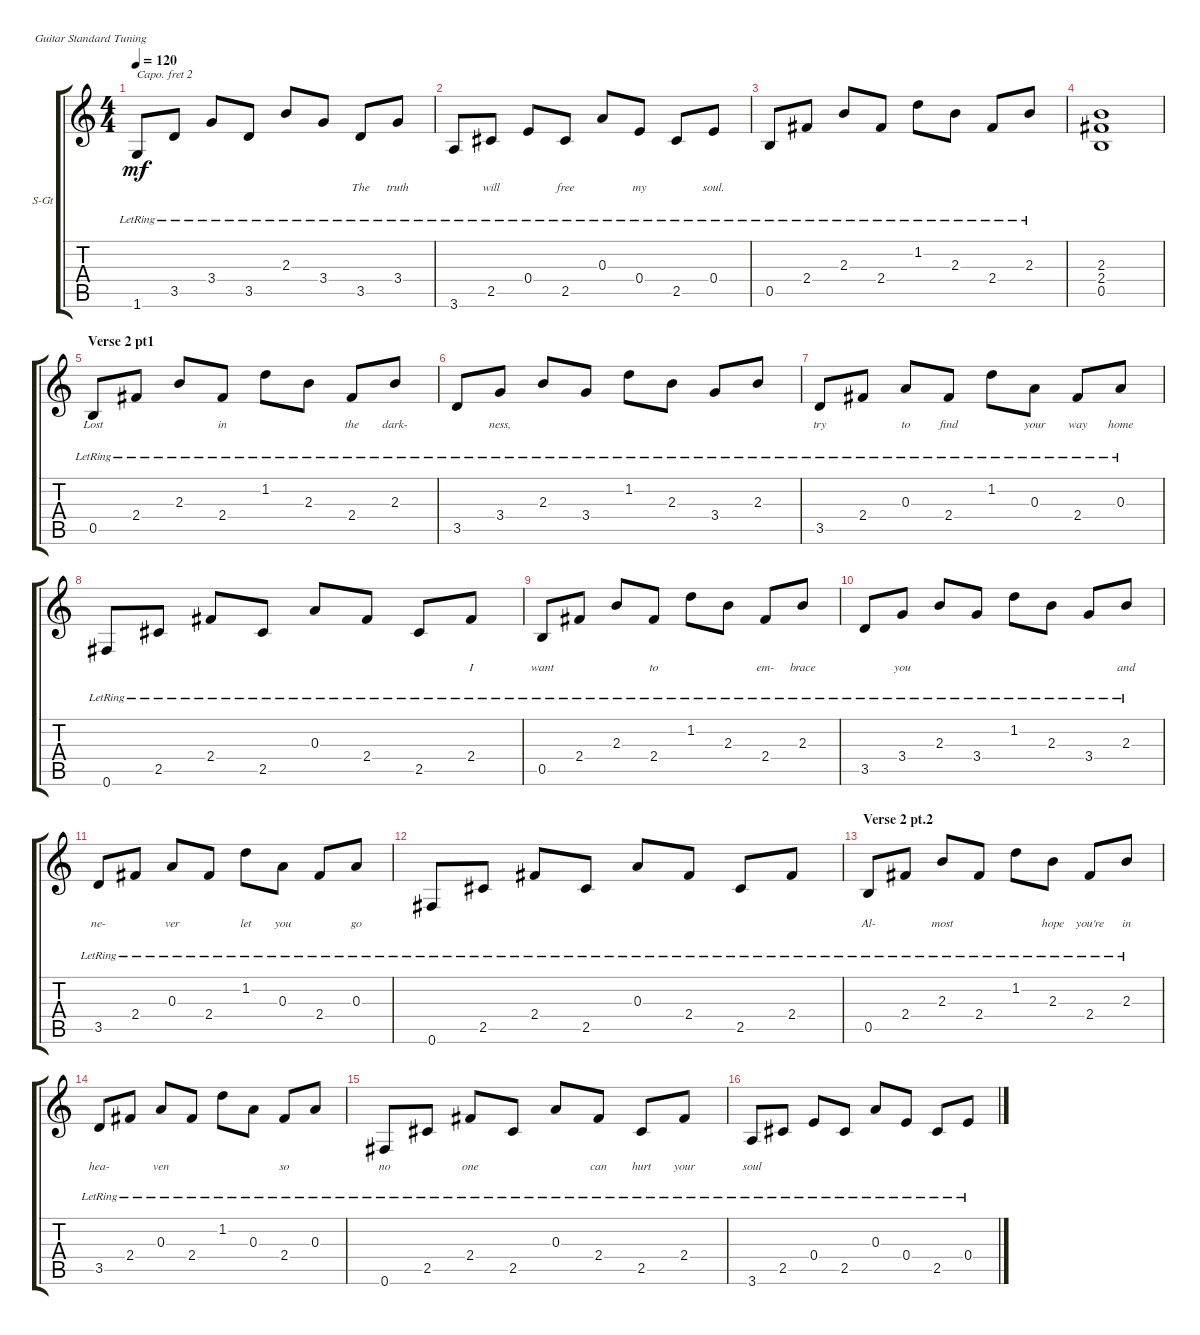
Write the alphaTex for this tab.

\defaultSystemsLayout 4
\bracketExtendMode groupsimilarinstruments
\firstSystemTrackNameOrientation horizontal
\otherSystemsTrackNameOrientation horizontal
\track ("Steel Guitar" "S-Gt") {instrument acousticguitarsteel}
\staff {score tabs}
\capo 2
\tuning (E4 B3 G3 D3 A2 E2)
\ts (4 4)
\tempo 120
\clef g2
\ks c
1.6{lr}.8{lyrics (0 "") lyrics (1 "") lyrics (2 "") lyrics (3 "") lyrics (4 "") dy mf} 3.5{lr}.8{lyrics (0 "") lyrics (1 "") lyrics (2 "") lyrics (3 "") lyrics (4 "")} 3.4{lr}.8{lyrics (0 "") lyrics (1 "") lyrics (2 "") lyrics (3 "") lyrics (4 "")} 3.5{lr}.8{lyrics (0 "") lyrics (1 "") lyrics (2 "") lyrics (3 "") lyrics (4 "")} 2.3{lr}.8{lyrics (0 "") lyrics (1 "") lyrics (2 "") lyrics (3 "") lyrics (4 "")} 3.4{lr}.8{lyrics (0 "") lyrics (1 "") lyrics (2 "") lyrics (3 "") lyrics (4 "")} 3.5{lr}.8{lyrics (0 "The") lyrics (1 "") lyrics (2 "") lyrics (3 "") lyrics (4 "")} 3.4{lr}.8{lyrics (0 "truth") lyrics (1 "") lyrics (2 "") lyrics (3 "") lyrics (4 "")} |
3.6{lr}.8{lyrics (0 "") lyrics (1 "") lyrics (2 "") lyrics (3 "") lyrics (4 "")} 2.5{lr}.8{lyrics (0 "will") lyrics (1 "") lyrics (2 "") lyrics (3 "") lyrics (4 "")} 0.4{lr}.8{lyrics (0 "") lyrics (1 "") lyrics (2 "") lyrics (3 "") lyrics (4 "")} 2.5{lr}.8{lyrics (0 "free") lyrics (1 "") lyrics (2 "") lyrics (3 "") lyrics (4 "")} 0.3{lr}.8{lyrics (0 "") lyrics (1 "") lyrics (2 "") lyrics (3 "") lyrics (4 "")} 0.4{lr}.8{lyrics (0 "my") lyrics (1 "") lyrics (2 "") lyrics (3 "") lyrics (4 "")} 2.5{lr}.8{lyrics (0 "") lyrics (1 "") lyrics (2 "") lyrics (3 "") lyrics (4 "")} 0.4{lr}.8{lyrics (0 "soul.") lyrics (1 "") lyrics (2 "") lyrics (3 "") lyrics (4 "")} |
0.5{lr}.8{lyrics (0 "") lyrics (1 "") lyrics (2 "") lyrics (3 "") lyrics (4 "")} 2.4{lr}.8{lyrics (0 "") lyrics (1 "") lyrics (2 "") lyrics (3 "") lyrics (4 "")} 2.3{lr}.8{lyrics (0 "") lyrics (1 "") lyrics (2 "") lyrics (3 "") lyrics (4 "")} 2.4{lr}.8{lyrics (0 "") lyrics (1 "") lyrics (2 "") lyrics (3 "") lyrics (4 "")} 1.2{lr}.8{lyrics (0 "") lyrics (1 "") lyrics (2 "") lyrics (3 "") lyrics (4 "")} 2.3{lr}.8{lyrics (0 "") lyrics (1 "") lyrics (2 "") lyrics (3 "") lyrics (4 "")} 2.4{lr}.8{lyrics (0 "") lyrics (1 "") lyrics (2 "") lyrics (3 "") lyrics (4 "")} 2.3{lr}.8{lyrics (0 "") lyrics (1 "") lyrics (2 "") lyrics (3 "") lyrics (4 "")} |
(0.5 2.4 2.3).1{lyrics (0 "") lyrics (1 "") lyrics (2 "") lyrics (3 "") lyrics (4 "")} |
\section ("" "Verse 2 pt1")
0.5{lr}.8{lyrics (0 "Lost") lyrics (1 "") lyrics (2 "") lyrics (3 "") lyrics (4 "")} 2.4{lr}.8{lyrics (0 "") lyrics (1 "") lyrics (2 "") lyrics (3 "") lyrics (4 "")} 2.3{lr}.8{lyrics (0 "") lyrics (1 "") lyrics (2 "") lyrics (3 "") lyrics (4 "")} 2.4{lr}.8{lyrics (0 "in") lyrics (1 "") lyrics (2 "") lyrics (3 "") lyrics (4 "")} 1.2{lr}.8{lyrics (0 "") lyrics (1 "") lyrics (2 "") lyrics (3 "") lyrics (4 "")} 2.3{lr}.8{lyrics (0 "") lyrics (1 "") lyrics (2 "") lyrics (3 "") lyrics (4 "")} 2.4{lr}.8{lyrics (0 "the") lyrics (1 "") lyrics (2 "") lyrics (3 "") lyrics (4 "")} 2.3{lr}.8{lyrics (0 "dark-") lyrics (1 "") lyrics (2 "") lyrics (3 "") lyrics (4 "")} |
3.5{lr}.8{lyrics (0 "") lyrics (1 "") lyrics (2 "") lyrics (3 "") lyrics (4 "")} 3.4{lr}.8{lyrics (0 "ness,") lyrics (1 "") lyrics (2 "") lyrics (3 "") lyrics (4 "")} 2.3{lr}.8{lyrics (0 "") lyrics (1 "") lyrics (2 "") lyrics (3 "") lyrics (4 "")} 3.4{lr}.8{lyrics (0 "") lyrics (1 "") lyrics (2 "") lyrics (3 "") lyrics (4 "")} 1.2{lr}.8{lyrics (0 "") lyrics (1 "") lyrics (2 "") lyrics (3 "") lyrics (4 "")} 2.3{lr}.8{lyrics (0 "") lyrics (1 "") lyrics (2 "") lyrics (3 "") lyrics (4 "")} 3.4{lr}.8{lyrics (0 "") lyrics (1 "") lyrics (2 "") lyrics (3 "") lyrics (4 "")} 2.3{lr}.8{lyrics (0 "") lyrics (1 "") lyrics (2 "") lyrics (3 "") lyrics (4 "")} |
3.5{lr}.8{lyrics (0 "try") lyrics (1 "") lyrics (2 "") lyrics (3 "") lyrics (4 "")} 2.4{lr}.8{lyrics (0 "") lyrics (1 "") lyrics (2 "") lyrics (3 "") lyrics (4 "")} 0.3{lr}.8{lyrics (0 "to") lyrics (1 "") lyrics (2 "") lyrics (3 "") lyrics (4 "")} 2.4{lr}.8{lyrics (0 "find") lyrics (1 "") lyrics (2 "") lyrics (3 "") lyrics (4 "")} 1.2{lr}.8{lyrics (0 "") lyrics (1 "") lyrics (2 "") lyrics (3 "") lyrics (4 "")} 0.3{lr}.8{lyrics (0 "your") lyrics (1 "") lyrics (2 "") lyrics (3 "") lyrics (4 "")} 2.4{lr}.8{lyrics (0 "way") lyrics (1 "") lyrics (2 "") lyrics (3 "") lyrics (4 "")} 0.3{lr}.8{lyrics (0 "home") lyrics (1 "") lyrics (2 "") lyrics (3 "") lyrics (4 "")} |
0.6{lr}.8{lyrics (0 "") lyrics (1 "") lyrics (2 "") lyrics (3 "") lyrics (4 "")} 2.5{lr}.8{lyrics (0 "") lyrics (1 "") lyrics (2 "") lyrics (3 "") lyrics (4 "")} 2.4{lr}.8{lyrics (0 "") lyrics (1 "") lyrics (2 "") lyrics (3 "") lyrics (4 "")} 2.5{lr}.8{lyrics (0 "") lyrics (1 "") lyrics (2 "") lyrics (3 "") lyrics (4 "")} 0.3{lr}.8{lyrics (0 "") lyrics (1 "") lyrics (2 "") lyrics (3 "") lyrics (4 "")} 2.4{lr}.8{lyrics (0 "") lyrics (1 "") lyrics (2 "") lyrics (3 "") lyrics (4 "")} 2.5{lr}.8{lyrics (0 "") lyrics (1 "") lyrics (2 "") lyrics (3 "") lyrics (4 "")} 2.4{lr}.8{lyrics (0 "I") lyrics (1 "") lyrics (2 "") lyrics (3 "") lyrics (4 "")} |
0.5{lr}.8{lyrics (0 "want") lyrics (1 "") lyrics (2 "") lyrics (3 "") lyrics (4 "")} 2.4{lr}.8{lyrics (0 "") lyrics (1 "") lyrics (2 "") lyrics (3 "") lyrics (4 "")} 2.3{lr}.8{lyrics (0 "") lyrics (1 "") lyrics (2 "") lyrics (3 "") lyrics (4 "")} 2.4{lr}.8{lyrics (0 "to") lyrics (1 "") lyrics (2 "") lyrics (3 "") lyrics (4 "")} 1.2{lr}.8{lyrics (0 "") lyrics (1 "") lyrics (2 "") lyrics (3 "") lyrics (4 "")} 2.3{lr}.8{lyrics (0 "") lyrics (1 "") lyrics (2 "") lyrics (3 "") lyrics (4 "")} 2.4{lr}.8{lyrics (0 "em-") lyrics (1 "") lyrics (2 "") lyrics (3 "") lyrics (4 "")} 2.3{lr}.8{lyrics (0 "brace") lyrics (1 "") lyrics (2 "") lyrics (3 "") lyrics (4 "")} |
3.5{lr}.8{lyrics (0 "") lyrics (1 "") lyrics (2 "") lyrics (3 "") lyrics (4 "")} 3.4{lr}.8{lyrics (0 "you") lyrics (1 "") lyrics (2 "") lyrics (3 "") lyrics (4 "")} 2.3{lr}.8{lyrics (0 "") lyrics (1 "") lyrics (2 "") lyrics (3 "") lyrics (4 "")} 3.4{lr}.8{lyrics (0 "") lyrics (1 "") lyrics (2 "") lyrics (3 "") lyrics (4 "")} 1.2{lr}.8{lyrics (0 "") lyrics (1 "") lyrics (2 "") lyrics (3 "") lyrics (4 "")} 2.3{lr}.8{lyrics (0 "") lyrics (1 "") lyrics (2 "") lyrics (3 "") lyrics (4 "")} 3.4{lr}.8{lyrics (0 "") lyrics (1 "") lyrics (2 "") lyrics (3 "") lyrics (4 "")} 2.3{lr}.8{lyrics (0 "and") lyrics (1 "") lyrics (2 "") lyrics (3 "") lyrics (4 "")} |
3.5{lr}.8{lyrics (0 "ne-") lyrics (1 "") lyrics (2 "") lyrics (3 "") lyrics (4 "")} 2.4{lr}.8{lyrics (0 "") lyrics (1 "") lyrics (2 "") lyrics (3 "") lyrics (4 "")} 0.3{lr}.8{lyrics (0 "ver") lyrics (1 "") lyrics (2 "") lyrics (3 "") lyrics (4 "")} 2.4{lr}.8{lyrics (0 "") lyrics (1 "") lyrics (2 "") lyrics (3 "") lyrics (4 "")} 1.2{lr}.8{lyrics (0 "let") lyrics (1 "") lyrics (2 "") lyrics (3 "") lyrics (4 "")} 0.3{lr}.8{lyrics (0 "you") lyrics (1 "") lyrics (2 "") lyrics (3 "") lyrics (4 "")} 2.4{lr}.8{lyrics (0 "") lyrics (1 "") lyrics (2 "") lyrics (3 "") lyrics (4 "")} 0.3{lr}.8{lyrics (0 "go") lyrics (1 "") lyrics (2 "") lyrics (3 "") lyrics (4 "")} |
0.6{lr}.8{lyrics (0 "") lyrics (1 "") lyrics (2 "") lyrics (3 "") lyrics (4 "")} 2.5{lr}.8{lyrics (0 "") lyrics (1 "") lyrics (2 "") lyrics (3 "") lyrics (4 "")} 2.4{lr}.8{lyrics (0 "") lyrics (1 "") lyrics (2 "") lyrics (3 "") lyrics (4 "")} 2.5{lr}.8{lyrics (0 "") lyrics (1 "") lyrics (2 "") lyrics (3 "") lyrics (4 "")} 0.3{lr}.8{lyrics (0 "") lyrics (1 "") lyrics (2 "") lyrics (3 "") lyrics (4 "")} 2.4{lr}.8{lyrics (0 "") lyrics (1 "") lyrics (2 "") lyrics (3 "") lyrics (4 "")} 2.5{lr}.8{lyrics (0 "") lyrics (1 "") lyrics (2 "") lyrics (3 "") lyrics (4 "")} 2.4{lr}.8{lyrics (0 "") lyrics (1 "") lyrics (2 "") lyrics (3 "") lyrics (4 "")} |
\section ("" "Verse 2 pt.2")
0.5{lr}.8{lyrics (0 "Al-") lyrics (1 "") lyrics (2 "") lyrics (3 "") lyrics (4 "")} 2.4{lr}.8{lyrics (0 "") lyrics (1 "") lyrics (2 "") lyrics (3 "") lyrics (4 "")} 2.3{lr}.8{lyrics (0 "most") lyrics (1 "") lyrics (2 "") lyrics (3 "") lyrics (4 "")} 2.4{lr}.8{lyrics (0 "") lyrics (1 "") lyrics (2 "") lyrics (3 "") lyrics (4 "")} 1.2{lr}.8{lyrics (0 "") lyrics (1 "") lyrics (2 "") lyrics (3 "") lyrics (4 "")} 2.3{lr}.8{lyrics (0 "hope") lyrics (1 "") lyrics (2 "") lyrics (3 "") lyrics (4 "")} 2.4{lr}.8{lyrics (0 "you're") lyrics (1 "") lyrics (2 "") lyrics (3 "") lyrics (4 "")} 2.3{lr}.8{lyrics (0 "in") lyrics (1 "") lyrics (2 "") lyrics (3 "") lyrics (4 "")} |
3.5{lr}.8{lyrics (0 "hea-") lyrics (1 "") lyrics (2 "") lyrics (3 "") lyrics (4 "")} 2.4{lr}.8{lyrics (0 "") lyrics (1 "") lyrics (2 "") lyrics (3 "") lyrics (4 "")} 0.3{lr}.8{lyrics (0 "ven") lyrics (1 "") lyrics (2 "") lyrics (3 "") lyrics (4 "")} 2.4{lr}.8{lyrics (0 "") lyrics (1 "") lyrics (2 "") lyrics (3 "") lyrics (4 "")} 1.2{lr}.8{lyrics (0 "") lyrics (1 "") lyrics (2 "") lyrics (3 "") lyrics (4 "")} 0.3{lr}.8{lyrics (0 "") lyrics (1 "") lyrics (2 "") lyrics (3 "") lyrics (4 "")} 2.4{lr}.8{lyrics (0 "so") lyrics (1 "") lyrics (2 "") lyrics (3 "") lyrics (4 "")} 0.3{lr}.8{lyrics (0 "") lyrics (1 "") lyrics (2 "") lyrics (3 "") lyrics (4 "")} |
0.6{lr}.8{lyrics (0 "no") lyrics (1 "") lyrics (2 "") lyrics (3 "") lyrics (4 "")} 2.5{lr}.8{lyrics (0 "") lyrics (1 "") lyrics (2 "") lyrics (3 "") lyrics (4 "")} 2.4{lr}.8{lyrics (0 "one") lyrics (1 "") lyrics (2 "") lyrics (3 "") lyrics (4 "")} 2.5{lr}.8{lyrics (0 "") lyrics (1 "") lyrics (2 "") lyrics (3 "") lyrics (4 "")} 0.3{lr}.8{lyrics (0 "") lyrics (1 "") lyrics (2 "") lyrics (3 "") lyrics (4 "")} 2.4{lr}.8{lyrics (0 "can") lyrics (1 "") lyrics (2 "") lyrics (3 "") lyrics (4 "")} 2.5{lr}.8{lyrics (0 "hurt") lyrics (1 "") lyrics (2 "") lyrics (3 "") lyrics (4 "")} 2.4{lr}.8{lyrics (0 "your") lyrics (1 "") lyrics (2 "") lyrics (3 "") lyrics (4 "")} |
3.6{lr}.8{lyrics (0 "soul") lyrics (1 "") lyrics (2 "") lyrics (3 "") lyrics (4 "")} 2.5{lr}.8{lyrics (0 "") lyrics (1 "") lyrics (2 "") lyrics (3 "") lyrics (4 "")} 0.4{lr}.8{lyrics (0 "") lyrics (1 "") lyrics (2 "") lyrics (3 "") lyrics (4 "")} 2.5{lr}.8{lyrics (0 "") lyrics (1 "") lyrics (2 "") lyrics (3 "") lyrics (4 "")} 0.3{lr}.8{lyrics (0 "") lyrics (1 "") lyrics (2 "") lyrics (3 "") lyrics (4 "")} 0.4{lr}.8{lyrics (0 "") lyrics (1 "") lyrics (2 "") lyrics (3 "") lyrics (4 "")} 2.5{lr}.8{lyrics (0 "") lyrics (1 "") lyrics (2 "") lyrics (3 "") lyrics (4 "")} 0.4{lr}.8{lyrics (0 "") lyrics (1 "") lyrics (2 "") lyrics (3 "") lyrics (4 "")}
